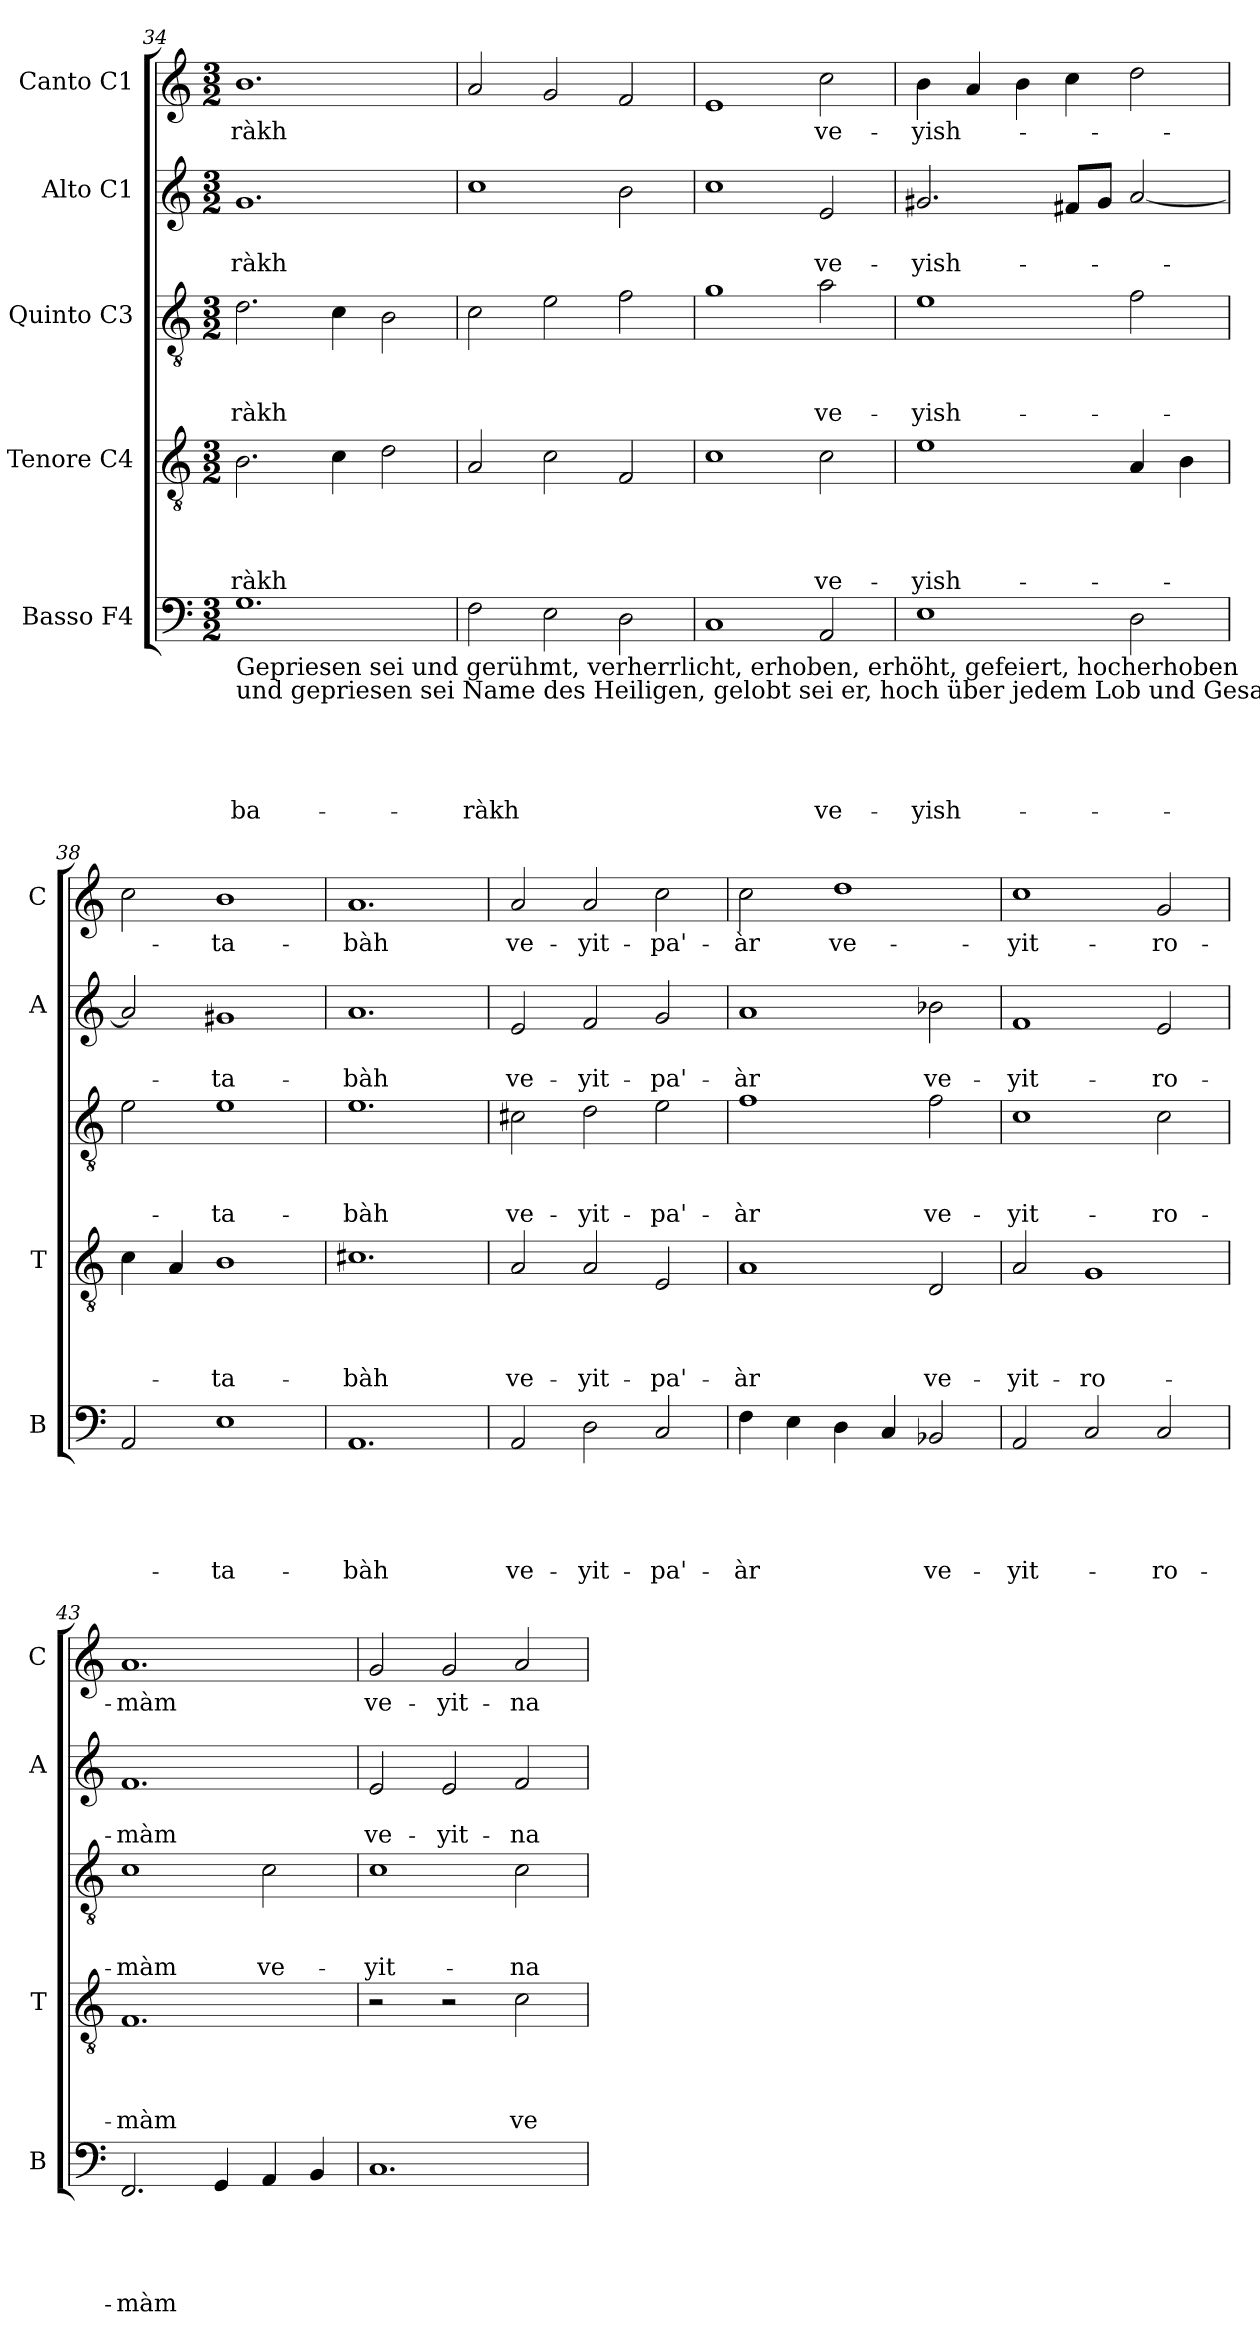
**kern	**text	**text	**text	**text	**text	**kern	**text	**text	**text	**text	**kern	**text	**text	**text	**kern	**text	**text	**kern	**text
*part5	*part5	*part5	*part5	*part5	*part5	*part4	*part4	*part4	*part4	*part4	*part3	*part3	*part3	*part3	*part2	*part2	*part2	*part1	*part1
*staff5	*staff5	*staff5	*staff5	*staff5	*staff5	*staff4	*staff4	*staff4	*staff4	*staff4	*staff3	*staff3	*staff3	*staff3	*staff2	*staff2	*staff2	*staff1	*staff1
*I"Basso F4	*	*	*	*	*	*I"Tenore C4	*	*	*	*	*I"Quinto C3	*	*	*	*I"Alto C1	*	*	*I"Canto C1	*
*I'B	*	*	*	*	*	*I'T	*	*	*	*	*	*	*	*	*I'A	*	*	*I'C	*
*clefF4	*	*	*	*	*	*clefGv2	*	*	*	*	*clefGv2	*	*	*	*clefG2	*	*	*clefG2	*
*k[]	*	*	*	*	*	*k[]	*	*	*	*	*k[]	*	*	*	*k[]	*	*	*k[]	*
*C:	*	*	*	*	*	*C:	*	*	*	*	*C:	*	*	*	*C:	*	*	*C:	*
*M3/2	*	*	*	*	*	*M3/2	*	*	*	*	*M3/2	*	*	*	*M3/2	*	*	*M3/2	*
=34	=34	=34	=34	=34	=34	=34	=34	=34	=34	=34	=34	=34	=34	=34	=34	=34	=34	=34	=34
!LO:TX:b:t=Gepriesen sei und gerühmt, verherrlicht, erhoben, erhöht, gefeiert, hocherhoben\nund gepriesen sei Name des Heiligen, gelobt sei er, hoch über jedem Lob und Gesang,	!	!	!	!	!	!	!	!	!	!	!	!	!	!	!	!	!	!	!
!	!	!	!	!	!LO:LY:b	!	!	!	!	!LO:LY:b	!	!	!	!LO:LY:b	!	!	!LO:LY:b	!	!LO:LY:b
1.G	.	.	.	.	-ba-	2.B\	.	.	.	-ràkh	2.d\	.	.	-ràkh	1.g	.	-ràkh	1.b	-ràkh
.	.	.	.	.	.	4c\	.	.	.	.	4c\	.	.	.	.	.	.	.	.
.	.	.	.	.	.	2d\	.	.	.	.	2B\	.	.	.	.	.	.	.	.
=35	=35	=35	=35	=35	=35	=35	=35	=35	=35	=35	=35	=35	=35	=35	=35	=35	=35	=35	=35
!	!	!	!	!	!LO:LY:b	!	!	!	!	!	!	!	!	!	!	!	!	!	!
2F\	.	.	.	.	-ràkh	2A/	.	.	.	.	2c\	.	.	.	1cc	.	.	2a/	.
2E\	.	.	.	.	.	2c\	.	.	.	.	2e\	.	.	.	.	.	.	2g/	.
2D\	.	.	.	.	.	2F/	.	.	.	.	2f\	.	.	.	2b\	.	.	2f/	.
=36	=36	=36	=36	=36	=36	=36	=36	=36	=36	=36	=36	=36	=36	=36	=36	=36	=36	=36	=36
1C	.	.	.	.	.	1c	.	.	.	.	1g	.	.	.	1cc	.	.	1e	.
!	!	!	!	!	!LO:LY:b	!	!	!	!	!LO:LY:b	!	!	!	!LO:LY:b	!	!	!LO:LY:b	!	!LO:LY:b
2AA/	.	.	.	.	ve-	2c\	.	.	.	ve-	2a\	.	.	ve-	2e/	.	ve-	2cc\	ve-
=37	=37	=37	=37	=37	=37	=37	=37	=37	=37	=37	=37	=37	=37	=37	=37	=37	=37	=37	=37
!	!	!	!	!	!LO:LY:b	!	!	!	!	!LO:LY:b	!	!	!	!LO:LY:b	!	!	!LO:LY:b	!	!LO:LY:b
1E	.	.	.	.	-yish-	1e	.	.	.	-yish-	1e	.	.	-yish-	2.g#X/	.	-yish-	4b\	-yish-
.	.	.	.	.	.	.	.	.	.	.	.	.	.	.	.	.	.	4a/	.
.	.	.	.	.	.	.	.	.	.	.	.	.	.	.	.	.	.	4b\	.
.	.	.	.	.	.	.	.	.	.	.	.	.	.	.	8f#X/L	.	.	4cc\	.
.	.	.	.	.	.	.	.	.	.	.	.	.	.	.	8g#/J	.	.	.	.
2D\	.	.	.	.	.	4A/	.	.	.	.	2f\	.	.	.	[2a/	.	.	2dd\	.
.	.	.	.	.	.	4B\	.	.	.	.	.	.	.	.	.	.	.	.	.
=38	=38	=38	=38	=38	=38	=38	=38	=38	=38	=38	=38	=38	=38	=38	=38	=38	=38	=38	=38
2AA/	.	.	.	.	.	4c\	.	.	.	.	2e\	.	.	.	2a/]	.	.	2cc\	.
.	.	.	.	.	.	4A/	.	.	.	.	.	.	.	.	.	.	.	.	.
!	!	!	!	!	!LO:LY:b	!	!	!	!	!LO:LY:b	!	!	!	!LO:LY:b	!	!	!LO:LY:b	!	!LO:LY:b
1E	.	.	.	.	-ta-	1B	.	.	.	-ta-	1e	.	.	-ta-	1g#X	.	-ta-	1b	-ta-
=39	=39	=39	=39	=39	=39	=39	=39	=39	=39	=39	=39	=39	=39	=39	=39	=39	=39	=39	=39
!	!	!	!	!	!LO:LY:b	!	!	!	!	!LO:LY:b	!	!	!	!LO:LY:b	!	!	!LO:LY:b	!	!LO:LY:b
1.AA	.	.	.	.	-bàh	1.c#X	.	.	.	-bàh	1.e	.	.	-bàh	1.a	.	-bàh	1.a	-bàh
=40	=40	=40	=40	=40	=40	=40	=40	=40	=40	=40	=40	=40	=40	=40	=40	=40	=40	=40	=40
!	!	!	!	!	!LO:LY:b	!	!	!	!	!LO:LY:b	!	!	!	!LO:LY:b	!	!	!LO:LY:b	!	!LO:LY:b
2AA/	.	.	.	.	ve-	2A/	.	.	.	ve-	2c#X\	.	.	ve-	2e/	.	ve-	2a/	ve-
!	!	!	!	!	!LO:LY:b	!	!	!	!	!LO:LY:b	!	!	!	!LO:LY:b	!	!	!LO:LY:b	!	!LO:LY:b
2D\	.	.	.	.	-yit-	2A/	.	.	.	-yit-	2d\	.	.	-yit-	2f/	.	-yit-	2a/	-yit-
!	!	!	!	!	!LO:LY:b	!	!	!	!	!LO:LY:b	!	!	!	!LO:LY:b	!	!	!LO:LY:b	!	!LO:LY:b
2C/	.	.	.	.	-pa'-	2E/	.	.	.	-pa'-	2e\	.	.	-pa'-	2g/	.	-pa'-	2cc\	-pa'-
!!LO:LB:g=z
=41	=41	=41	=41	=41	=41	=41	=41	=41	=41	=41	=41	=41	=41	=41	=41	=41	=41	=41	=41
!	!	!	!	!	!LO:LY:b	!	!	!	!	!LO:LY:b	!	!	!	!LO:LY:b	!	!	!LO:LY:b	!	!LO:LY:b
4F\	.	.	.	.	-àr	1A	.	.	.	-àr	1f	.	.	-àr	1a	.	-àr	2cc\	-àr
4E\	.	.	.	.	.	.	.	.	.	.	.	.	.	.	.	.	.	.	.
!	!	!	!	!	!	!	!	!	!	!	!	!	!	!	!	!	!	!	!LO:LY:b
4D\	.	.	.	.	.	.	.	.	.	.	.	.	.	.	.	.	.	1dd	ve-
4C/	.	.	.	.	.	.	.	.	.	.	.	.	.	.	.	.	.	.	.
!	!	!	!	!	!LO:LY:b	!	!	!	!	!LO:LY:b	!	!	!	!LO:LY:b	!	!	!LO:LY:b	!	!
2BB-X/	.	.	.	.	ve-	2D/	.	.	.	ve-	2f\	.	.	ve-	2b-X\	.	ve-	.	.
=42	=42	=42	=42	=42	=42	=42	=42	=42	=42	=42	=42	=42	=42	=42	=42	=42	=42	=42	=42
!	!	!	!	!	!LO:LY:b	!	!	!	!	!LO:LY:b	!	!	!	!LO:LY:b	!	!	!LO:LY:b	!	!LO:LY:b
2AA/	.	.	.	.	-yit-	2A/	.	.	.	-yit-	1c	.	.	-yit-	1f	.	-yit-	1cc	-yit-
!	!	!	!	!	!	!	!	!	!	!LO:LY:b	!	!	!	!	!	!	!	!	!
2C/	.	.	.	.	.	1G	.	.	.	-ro-	.	.	.	.	.	.	.	.	.
!	!	!	!	!	!LO:LY:b	!	!	!	!	!	!	!	!	!LO:LY:b	!	!	!LO:LY:b	!	!LO:LY:b
2C/	.	.	.	.	-ro-	.	.	.	.	.	2c\	.	.	-ro-	2e/	.	-ro-	2g/	-ro-
=43	=43	=43	=43	=43	=43	=43	=43	=43	=43	=43	=43	=43	=43	=43	=43	=43	=43	=43	=43
!	!	!	!	!	!LO:LY:b	!	!	!	!	!LO:LY:b	!	!	!	!LO:LY:b	!	!	!LO:LY:b	!	!LO:LY:b
2.FF/	.	.	.	.	-màm	1.F	.	.	.	-màm	1c	.	.	-màm	1.f	.	-màm	1.a	-màm
4GG/	.	.	.	.	.	.	.	.	.	.	.	.	.	.	.	.	.	.	.
!	!	!	!	!	!	!	!	!	!	!	!	!	!	!LO:LY:b	!	!	!	!	!
4AA/	.	.	.	.	.	.	.	.	.	.	2c\	.	.	ve-	.	.	.	.	.
4BB/	.	.	.	.	.	.	.	.	.	.	.	.	.	.	.	.	.	.	.
=44	=44	=44	=44	=44	=44	=44	=44	=44	=44	=44	=44	=44	=44	=44	=44	=44	=44	=44	=44
!	!	!	!	!	!	!	!	!	!	!	!	!	!	!LO:LY:b	!	!	!LO:LY:b	!	!LO:LY:b
1.C	.	.	.	.	.	2r	.	.	.	.	1c	.	.	-yit-	2e/	.	ve-	2g/	ve-
!	!	!	!	!	!	!	!	!	!	!	!	!	!	!	!	!	!LO:LY:b	!	!LO:LY:b
.	.	.	.	.	.	2r	.	.	.	.	.	.	.	.	2e/	.	-yit-	2g/	-yit-
!	!	!	!	!	!	!	!	!	!	!LO:LY:b	!	!	!	!LO:LY:b	!	!	!LO:LY:b	!	!LO:LY:b
.	.	.	.	.	.	2c\	.	.	.	ve-	2c\	.	.	-na-	2f/	.	-na-	2a/	-na-
=	=	=	=	=	=	=	=	=	=	=	=	=	=	=	=	=	=	=	=
*-	*-	*-	*-	*-	*-	*-	*-	*-	*-	*-	*-	*-	*-	*-	*-	*-	*-	*-	*-
